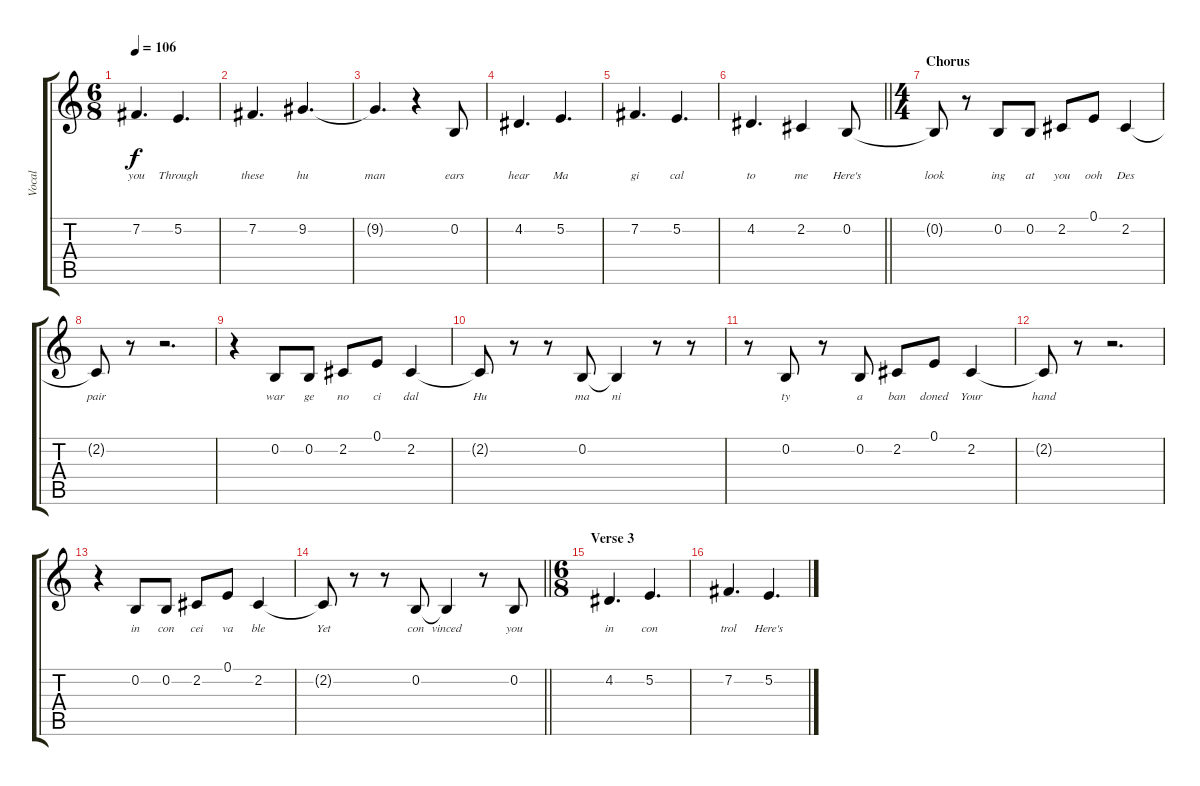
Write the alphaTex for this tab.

\track ("Vocal" "Vocal") {instrument acousticgrandpiano}
\staff {score tabs}
\tuning (E4 B3 G3 D3 A2 E2) {hide}
\ts (6 8)
\tempo 106
\clef g2
\ks c
7.2.4{d lyrics (0 "you") lyrics (1 "") lyrics (2 "") lyrics (3 "") lyrics (4 "") dy f} 5.2.4{d lyrics (0 "Through") lyrics (1 "") lyrics (2 "") lyrics (3 "") lyrics (4 "")} |
7.2.4{d lyrics (0 "these") lyrics (1 "") lyrics (2 "") lyrics (3 "") lyrics (4 "")} 9.2.4{d lyrics (0 "hu") lyrics (1 "") lyrics (2 "") lyrics (3 "") lyrics (4 "")} |
9.2{t}.4{d lyrics (0 "man") lyrics (1 "") lyrics (2 "") lyrics (3 "") lyrics (4 "")} r.4 0.2.8{lyrics (0 "ears") lyrics (1 "") lyrics (2 "") lyrics (3 "") lyrics (4 "")} |
4.2.4{d lyrics (0 "hear") lyrics (1 "") lyrics (2 "") lyrics (3 "") lyrics (4 "")} 5.2.4{d lyrics (0 "Ma") lyrics (1 "") lyrics (2 "") lyrics (3 "") lyrics (4 "")} |
7.2.4{d lyrics (0 "gi") lyrics (1 "") lyrics (2 "") lyrics (3 "") lyrics (4 "")} 5.2.4{d lyrics (0 "cal") lyrics (1 "") lyrics (2 "") lyrics (3 "") lyrics (4 "")} |
\barLineRight lightlight
4.2.4{d lyrics (0 "to") lyrics (1 "") lyrics (2 "") lyrics (3 "") lyrics (4 "")} 2.2.4{lyrics (0 "me") lyrics (1 "") lyrics (2 "") lyrics (3 "") lyrics (4 "")} 0.2.8{lyrics (0 "Here's") lyrics (1 "") lyrics (2 "") lyrics (3 "") lyrics (4 "")} |
\ts (4 4)
\section ("" "Chorus")
0.2{t}.8{lyrics (0 "look") lyrics (1 "") lyrics (2 "") lyrics (3 "") lyrics (4 "")} r.8 0.2.8{lyrics (0 "ing") lyrics (1 "") lyrics (2 "") lyrics (3 "") lyrics (4 "")} 0.2.8{lyrics (0 "at") lyrics (1 "") lyrics (2 "") lyrics (3 "") lyrics (4 "")} 2.2.8{lyrics (0 "you") lyrics (1 "") lyrics (2 "") lyrics (3 "") lyrics (4 "")} 0.1.8{lyrics (0 "ooh") lyrics (1 "") lyrics (2 "") lyrics (3 "") lyrics (4 "")} 2.2.4{lyrics (0 "Des") lyrics (1 "") lyrics (2 "") lyrics (3 "") lyrics (4 "")} |
2.2{t}.8{lyrics (0 "pair") lyrics (1 "") lyrics (2 "") lyrics (3 "") lyrics (4 "")} r.8 r.2{d} |
r.4 0.2.8{lyrics (0 "war") lyrics (1 "") lyrics (2 "") lyrics (3 "") lyrics (4 "")} 0.2.8{lyrics (0 "ge") lyrics (1 "") lyrics (2 "") lyrics (3 "") lyrics (4 "")} 2.2.8{lyrics (0 "no") lyrics (1 "") lyrics (2 "") lyrics (3 "") lyrics (4 "")} 0.1.8{lyrics (0 "ci") lyrics (1 "") lyrics (2 "") lyrics (3 "") lyrics (4 "")} 2.2.4{lyrics (0 "dal") lyrics (1 "") lyrics (2 "") lyrics (3 "") lyrics (4 "")} |
2.2{t}.8{lyrics (0 "Hu") lyrics (1 "") lyrics (2 "") lyrics (3 "") lyrics (4 "")} r.8 r.8 0.2.8{lyrics (0 "ma") lyrics (1 "") lyrics (2 "") lyrics (3 "") lyrics (4 "")} 0.2{t}.4{lyrics (0 "ni") lyrics (1 "") lyrics (2 "") lyrics (3 "") lyrics (4 "")} r.8 r.8 |
r.8 0.2.8{lyrics (0 "ty") lyrics (1 "") lyrics (2 "") lyrics (3 "") lyrics (4 "")} r.8 0.2.8{lyrics (0 "a") lyrics (1 "") lyrics (2 "") lyrics (3 "") lyrics (4 "")} 2.2.8{lyrics (0 "ban") lyrics (1 "") lyrics (2 "") lyrics (3 "") lyrics (4 "")} 0.1.8{lyrics (0 "doned") lyrics (1 "") lyrics (2 "") lyrics (3 "") lyrics (4 "")} 2.2.4{lyrics (0 "Your") lyrics (1 "") lyrics (2 "") lyrics (3 "") lyrics (4 "")} |
2.2{t}.8{lyrics (0 "hand") lyrics (1 "") lyrics (2 "") lyrics (3 "") lyrics (4 "")} r.8 r.2{d} |
r.4 0.2.8{lyrics (0 "in") lyrics (1 "") lyrics (2 "") lyrics (3 "") lyrics (4 "")} 0.2.8{lyrics (0 "con") lyrics (1 "") lyrics (2 "") lyrics (3 "") lyrics (4 "")} 2.2.8{lyrics (0 "cei") lyrics (1 "") lyrics (2 "") lyrics (3 "") lyrics (4 "")} 0.1.8{lyrics (0 "va") lyrics (1 "") lyrics (2 "") lyrics (3 "") lyrics (4 "")} 2.2.4{lyrics (0 "ble") lyrics (1 "") lyrics (2 "") lyrics (3 "") lyrics (4 "")} |
\barLineRight lightlight
2.2{t}.8{lyrics (0 "Yet") lyrics (1 "") lyrics (2 "") lyrics (3 "") lyrics (4 "")} r.8 r.8 0.2.8{lyrics (0 "con") lyrics (1 "") lyrics (2 "") lyrics (3 "") lyrics (4 "")} 0.2{t}.4{lyrics (0 "vinced") lyrics (1 "") lyrics (2 "") lyrics (3 "") lyrics (4 "")} r.8 0.2.8{lyrics (0 "you") lyrics (1 "") lyrics (2 "") lyrics (3 "") lyrics (4 "")} |
\ts (6 8)
\section ("" "Verse 3")
4.2.4{d lyrics (0 "in") lyrics (1 "") lyrics (2 "") lyrics (3 "") lyrics (4 "")} 5.2.4{d lyrics (0 "con") lyrics (1 "") lyrics (2 "") lyrics (3 "") lyrics (4 "")} |
7.2.4{d lyrics (0 "trol") lyrics (1 "") lyrics (2 "") lyrics (3 "") lyrics (4 "")} 5.2.4{d lyrics (0 "Here's") lyrics (1 "") lyrics (2 "") lyrics (3 "") lyrics (4 "")}
